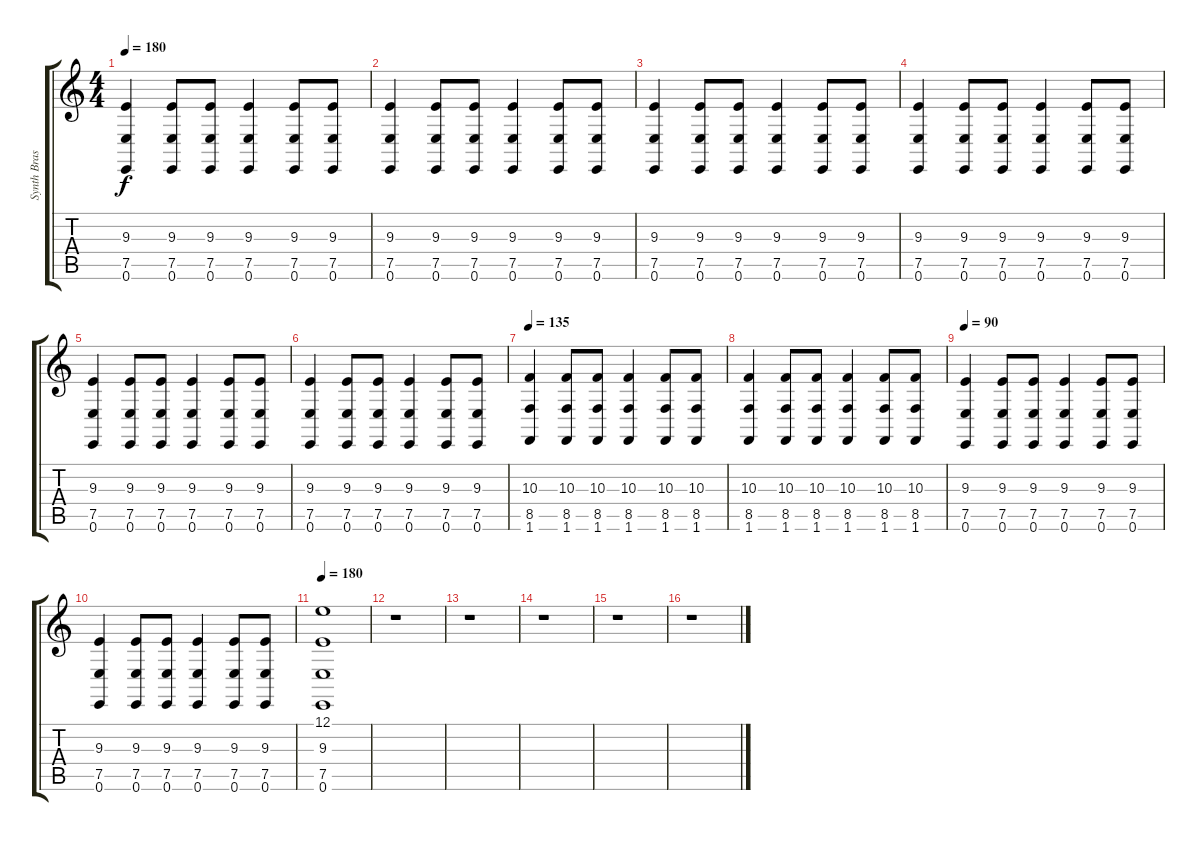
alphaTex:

\track ("Synth Brass 2" "Synth Bras") {instrument synthbrass2}
\staff {score tabs}
\tuning (E4 B3 G3 D3 A2 E2) {hide}
\ts (4 4)
\tempo 180
\clef g2
\ks c
(9.3 7.5 0.6).4{dy f} (9.3 7.5 0.6).8 (9.3 7.5 0.6).8 (9.3 7.5 0.6).4 (9.3 7.5 0.6).8 (9.3 7.5 0.6).8 |
(9.3 7.5 0.6).4 (9.3 7.5 0.6).8 (9.3 7.5 0.6).8 (9.3 7.5 0.6).4 (9.3 7.5 0.6).8 (9.3 7.5 0.6).8 |
(9.3 7.5 0.6).4 (9.3 7.5 0.6).8 (9.3 7.5 0.6).8 (9.3 7.5 0.6).4 (9.3 7.5 0.6).8 (9.3 7.5 0.6).8 |
(9.3 7.5 0.6).4 (9.3 7.5 0.6).8 (9.3 7.5 0.6).8 (9.3 7.5 0.6).4 (9.3 7.5 0.6).8 (9.3 7.5 0.6).8 |
(9.3 7.5 0.6).4 (9.3 7.5 0.6).8 (9.3 7.5 0.6).8 (9.3 7.5 0.6).4 (9.3 7.5 0.6).8 (9.3 7.5 0.6).8 |
(9.3 7.5 0.6).4 (9.3 7.5 0.6).8 (9.3 7.5 0.6).8 (9.3 7.5 0.6).4 (9.3 7.5 0.6).8 (9.3 7.5 0.6).8 |
\tempo 135
(10.3 8.5 1.6).4 (10.3 8.5 1.6).8 (10.3 8.5 1.6).8 (10.3 8.5 1.6).4 (10.3 8.5 1.6).8 (10.3 8.5 1.6).8 |
(10.3 8.5 1.6).4 (10.3 8.5 1.6).8 (10.3 8.5 1.6).8 (10.3 8.5 1.6).4 (10.3 8.5 1.6).8 (10.3 8.5 1.6).8 |
\tempo 90
(9.3 7.5 0.6).4 (9.3 7.5 0.6).8 (9.3 7.5 0.6).8 (9.3 7.5 0.6).4 (9.3 7.5 0.6).8 (9.3 7.5 0.6).8 |
(9.3 7.5 0.6).4 (9.3 7.5 0.6).8 (9.3 7.5 0.6).8 (9.3 7.5 0.6).4 (9.3 7.5 0.6).8 (9.3 7.5 0.6).8 |
\tempo 180
(12.1 9.3 7.5 0.6).1{instrument gunshot} |
r.1{instrument synthbrass1} |
r.1 |
r.1 |
r.1 |
r.1
